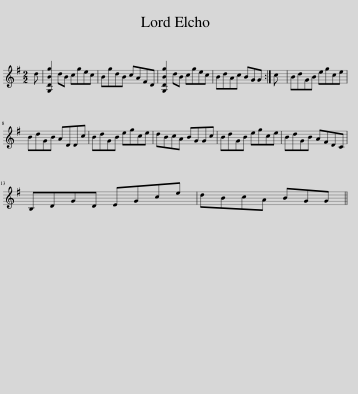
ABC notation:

X:1
L:1/8
M:2/2
I:linebreak $
K:G
V:1 treble
V:1
 d | [G,DBg]2 dB cgec | BgdB cAFD | [G,DBg]2 dB cgec | BdAc BGG :| %5
 c | BdGB egce |$ BdGB ADDc | BdGB egce | dBcA BGGc | %10
 BdGB egce | BdGB AFDC |$ B,DGD EGce | dBcA BGG || %14
